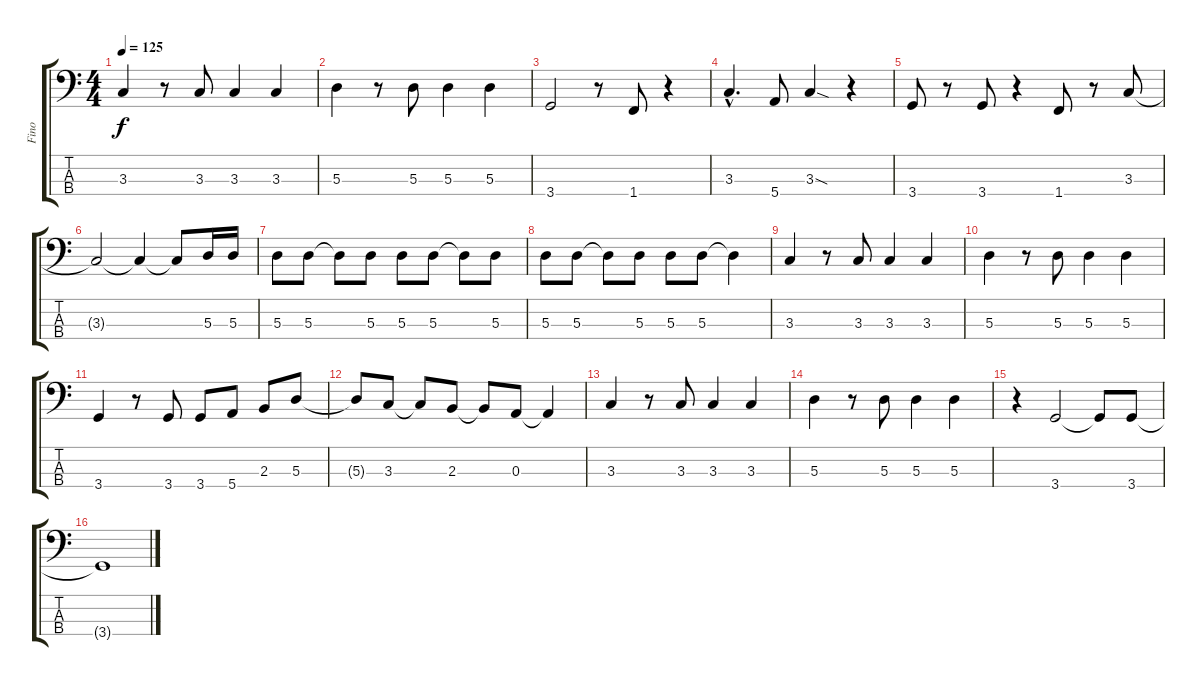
\track ("Fino" "Fino") {instrument fretlessbass}
\staff {score tabs}
\tuning (G2 D2 A1 E1) {hide}
\ts (4 4)
\tempo 125
\clef f4
\ks c
3.3.4{dy f} r.8 3.3.8 3.3.4 3.3.4 |
5.3.4 r.8 5.3.8 5.3.4 5.3.4 |
3.4.2 r.8 1.4.8 r.4 |
3.3{hac}.4{d} 5.4.8 3.3{sod}.4 r.4 |
3.4.8 r.8 3.4.8 r.4 1.4.8 r.8 3.3.8 |
3.3{t}.2 3.3{t}.4 3.3{t}.8 5.3.16 5.3.16 |
5.3.8 5.3.8 5.3{t}.8 5.3.8 5.3.8 5.3.8 5.3{t}.8 5.3.8 |
5.3.8 5.3.8 5.3{t}.8 5.3.8 5.3.8 5.3.8 5.3{t}.4 |
3.3.4 r.8 3.3.8 3.3.4 3.3.4 |
5.3.4 r.8 5.3.8 5.3.4 5.3.4 |
3.4.4 r.8 3.4.8 3.4.8 5.4.8 2.3.8 5.3.8 |
5.3{t}.8 3.3.8 3.3{t}.8 2.3.8 2.3{t}.8 0.3.8 0.3{t}.4 |
3.3.4 r.8 3.3.8 3.3.4 3.3.4 |
5.3.4 r.8 5.3.8 5.3.4 5.3.4 |
r.4 3.4.2 3.4{t}.8 3.4.8 |
3.4{t}.1
